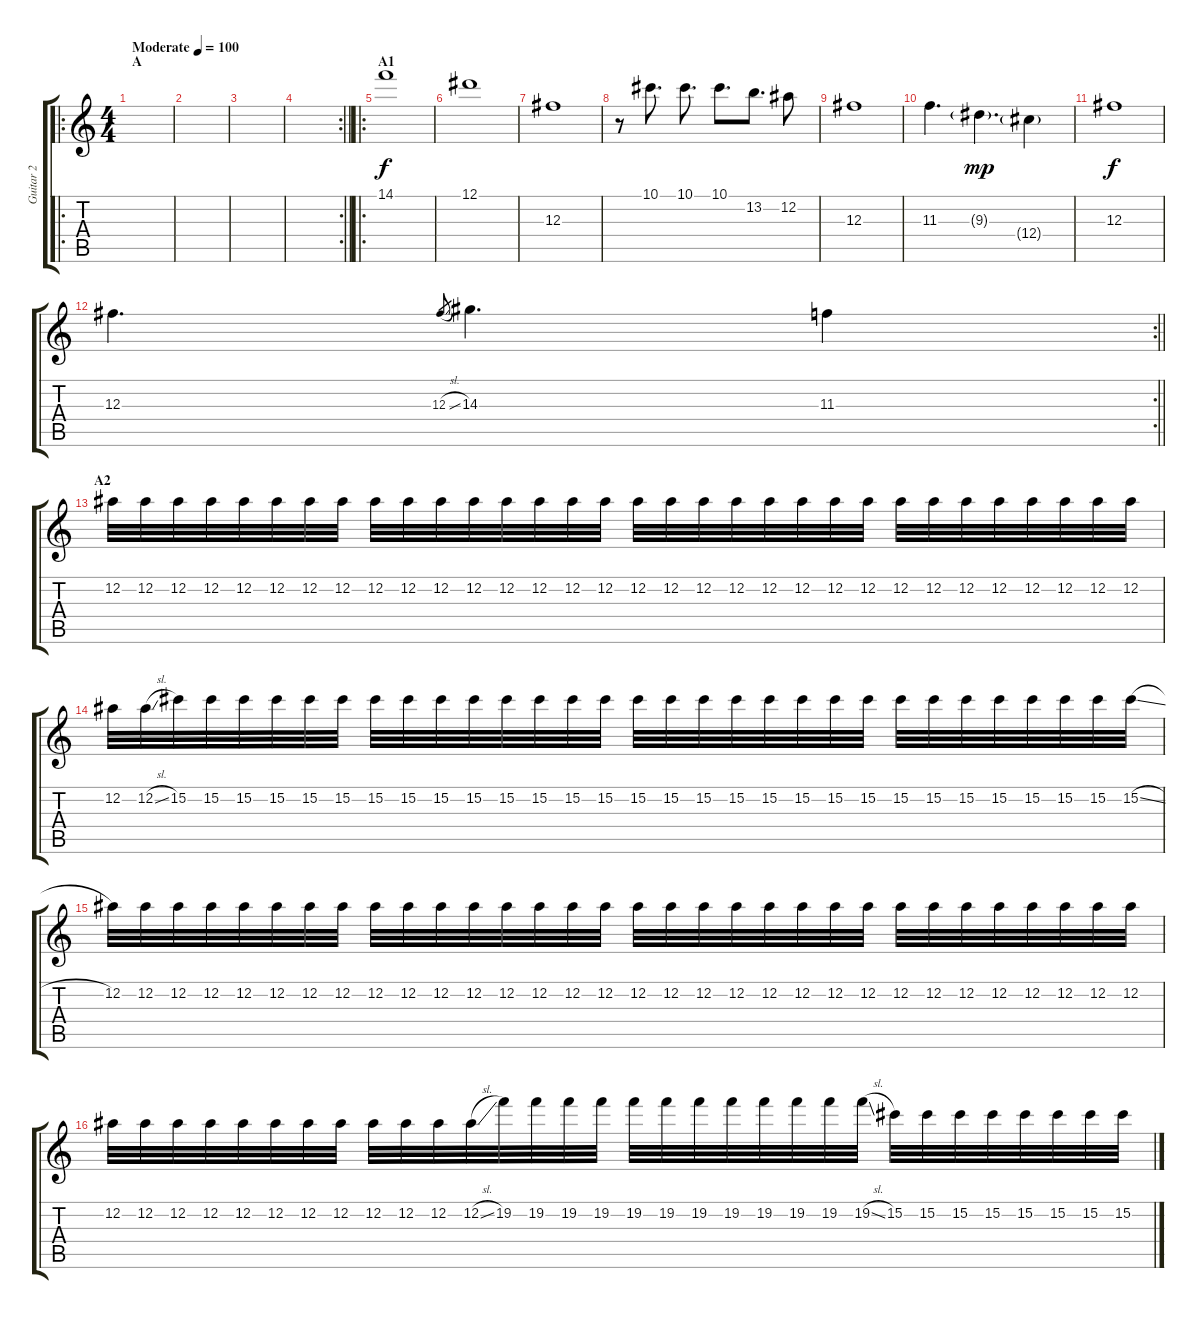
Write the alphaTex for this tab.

\track ("Guitar 2" "Guitar 2") {instrument electricguitarjazz}
\staff {score tabs}
\tuning (Eb4 Bb3 Gb3 Db3 Ab2 Eb2) {hide}
\ro
\ts (4 4)
\section ("" "A")
\tempo (100 "Moderate")
\clef g2
\ks c
|
|
|
\rc 2
\barLineRight lightlight
|
\ro
\section ("" "A1")
14.1.1 |
12.1.1 |
12.3.1 |
r.8 10.1.8{d} 10.1.8{d} 10.1.8{d} 13.2.8{d} 12.2.8 |
12.3.1 |
11.3.4{d} 9.3{g}.4{d dy mp} 12.4{g}.4 |
12.3.1{dy f} |
\rc 2
\barLineRight lightlight
12.3.4{d} 12.3{sl}.8{gr} 14.3.4{d} 11.3.4 |
\section ("" "A2")
12.2.32 12.2.32 12.2.32 12.2.32 12.2.32 12.2.32 12.2.32 12.2.32 12.2.32 12.2.32 12.2.32 12.2.32 12.2.32 12.2.32 12.2.32 12.2.32 12.2.32 12.2.32 12.2.32 12.2.32 12.2.32 12.2.32 12.2.32 12.2.32 12.2.32 12.2.32 12.2.32 12.2.32 12.2.32 12.2.32 12.2.32 12.2.32 |
12.2.32 12.2{sl}.32 15.2.32 15.2.32 15.2.32 15.2.32 15.2.32 15.2.32 15.2.32 15.2.32 15.2.32 15.2.32 15.2.32 15.2.32 15.2.32 15.2.32 15.2.32 15.2.32 15.2.32 15.2.32 15.2.32 15.2.32 15.2.32 15.2.32 15.2.32 15.2.32 15.2.32 15.2.32 15.2.32 15.2.32 15.2.32 15.2{sl}.32 |
12.2.32 12.2.32 12.2.32 12.2.32 12.2.32 12.2.32 12.2.32 12.2.32 12.2.32 12.2.32 12.2.32 12.2.32 12.2.32 12.2.32 12.2.32 12.2.32 12.2.32 12.2.32 12.2.32 12.2.32 12.2.32 12.2.32 12.2.32 12.2.32 12.2.32 12.2.32 12.2.32 12.2.32 12.2.32 12.2.32 12.2.32 12.2.32 |
12.2.32 12.2.32 12.2.32 12.2.32 12.2.32 12.2.32 12.2.32 12.2.32 12.2.32 12.2.32 12.2.32 12.2{sl}.32 19.2.32 19.2.32 19.2.32 19.2.32 19.2.32 19.2.32 19.2.32 19.2.32 19.2.32 19.2.32 19.2.32 19.2{sl}.32 15.2.32 15.2.32 15.2.32 15.2.32 15.2.32 15.2.32 15.2.32 15.2.32
